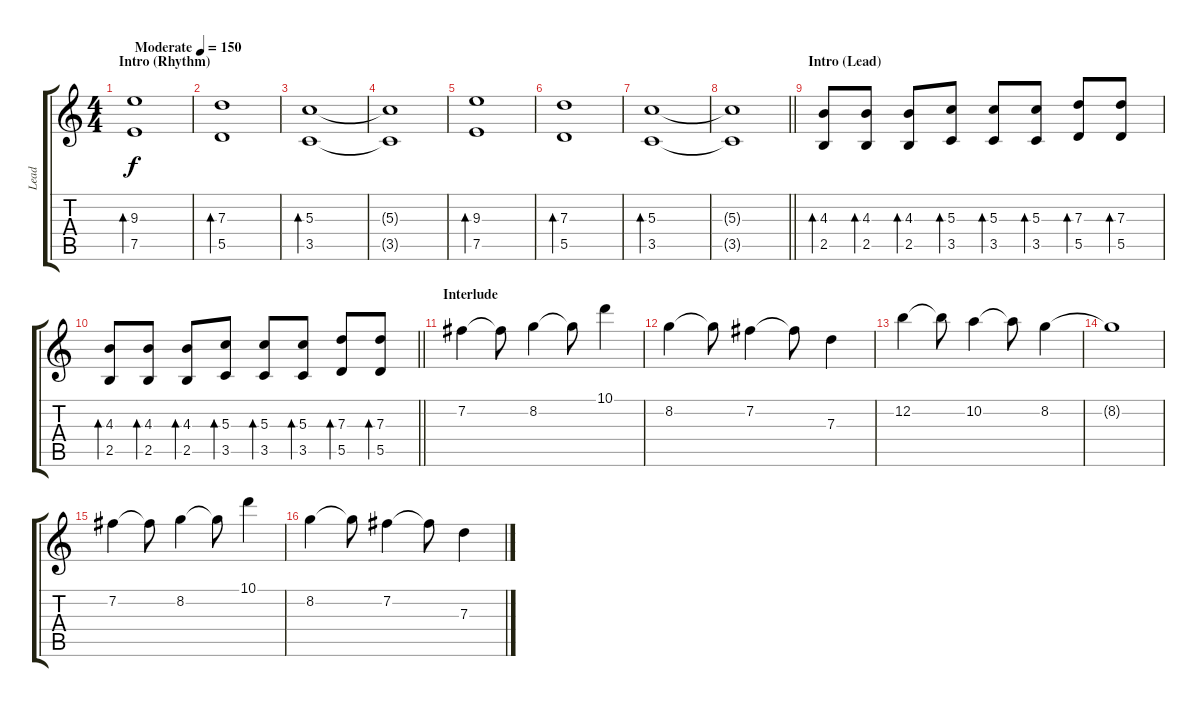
\track ("Lead" "Lead") {instrument distortionguitar}
\staff {score tabs}
\tuning (E4 B3 G3 D3 A2 E2) {hide}
\ts (4 4)
\section ("" "Intro (Rhythm)")
\tempo (150 "Moderate")
\clef g2
\ks c
(9.3 7.5).1{bd 240 dy f instrument distortionguitar} |
(7.3 5.5).1{bd 240} |
(5.3 3.5).1{bd 240} |
(5.3{t} 3.5{t}).1 |
(9.3 7.5).1{bd 240} |
(7.3 5.5).1{bd 240} |
(5.3 3.5).1{bd 240} |
\barLineRight lightlight
(5.3{t} 3.5{t}).1 |
\section ("" "Intro (Lead)")
(4.3 2.5).8{bd 120} (4.3 2.5).8{bd 120} (4.3 2.5).8{bd 120} (5.3 3.5).8{bd 120} (5.3 3.5).8{bd 120} (5.3 3.5).8{bd 120} (7.3 5.5).8{bd 120} (7.3 5.5).8{bd 120} |
\barLineRight lightlight
(4.3 2.5).8{bd 120} (4.3 2.5).8{bd 120} (4.3 2.5).8{bd 120} (5.3 3.5).8{bd 120} (5.3 3.5).8{bd 120} (5.3 3.5).8{bd 120} (7.3 5.5).8{bd 120} (7.3 5.5).8{bd 120} |
\section ("" "Interlude")
7.2.4 7.2{t}.8 8.2.4 8.2{t}.8 10.1.4 |
8.2.4 8.2{t}.8 7.2.4 7.2{t}.8 7.3.4 |
12.2.4 12.2{t}.8 10.2.4 10.2{t}.8 8.2.4 |
8.2{t}.1 |
7.2.4 7.2{t}.8 8.2.4 8.2{t}.8 10.1.4 |
8.2.4 8.2{t}.8 7.2.4 7.2{t}.8 7.3.4
